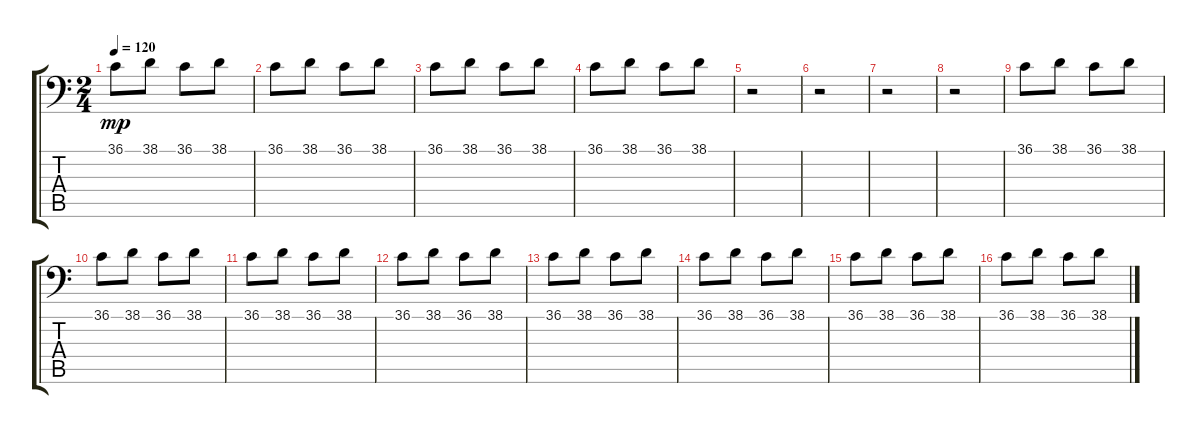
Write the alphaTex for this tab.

\track "" {instrument acousticgrandpiano}
\staff {score tabs}
\tuning (C-1 C-1 C-1 C-1 C-1 C-1) {hide}
\ts (2 4)
\tempo 120
\clef f4
\ks c
36.1.8{dy mp} 38.1.8 36.1.8 38.1.8 |
36.1.8 38.1.8 36.1.8 38.1.8 |
36.1.8 38.1.8 36.1.8 38.1.8 |
36.1.8 38.1.8 36.1.8 38.1.8 |
r.2 |
r.2 |
r.2 |
r.2 |
36.1.8 38.1.8 36.1.8 38.1.8 |
36.1.8 38.1.8 36.1.8 38.1.8 |
36.1.8 38.1.8 36.1.8 38.1.8 |
36.1.8 38.1.8 36.1.8 38.1.8 |
36.1.8 38.1.8 36.1.8 38.1.8 |
36.1.8 38.1.8 36.1.8 38.1.8 |
36.1.8 38.1.8 36.1.8 38.1.8 |
36.1.8 38.1.8 36.1.8 38.1.8
